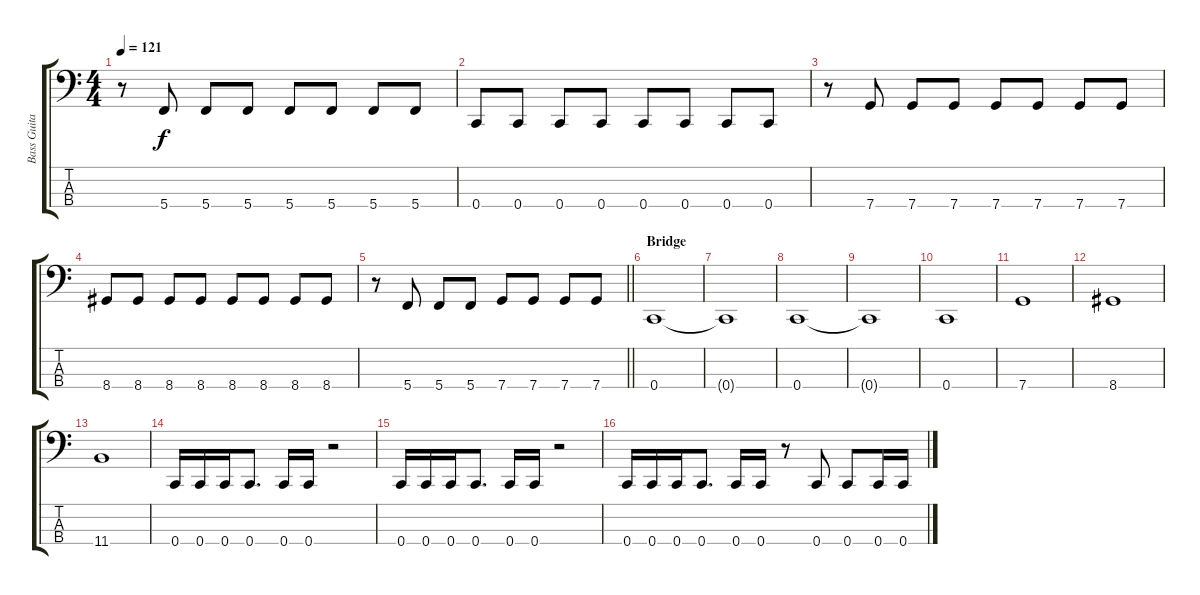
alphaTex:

\track ("Bass Guitar" "Bass Guita") {instrument electricbassfinger}
\staff {score tabs}
\tuning (F2 C2 G1 C1) {hide}
\ts (4 4)
\tempo 121
\clef f4
\ks c
r.8{dy f} 5.4.8 5.4.8 5.4.8 5.4.8 5.4.8 5.4.8 5.4.8 |
0.4.8 0.4.8 0.4.8 0.4.8 0.4.8 0.4.8 0.4.8 0.4.8 |
r.8 7.4.8 7.4.8 7.4.8 7.4.8 7.4.8 7.4.8 7.4.8 |
8.4.8 8.4.8 8.4.8 8.4.8 8.4.8 8.4.8 8.4.8 8.4.8 |
\barLineRight lightlight
r.8 5.4.8 5.4.8 5.4.8 7.4.8 7.4.8 7.4.8 7.4.8 |
\section ("" "Bridge")
0.4.1 |
0.4{t}.1 |
0.4.1 |
0.4{t}.1 |
0.4.1 |
7.4.1 |
8.4.1 |
11.4.1 |
0.4.16 0.4.16 0.4.16 0.4.8{d} 0.4.16 0.4.16 r.2 |
0.4.16 0.4.16 0.4.16 0.4.8{d} 0.4.16 0.4.16 r.2 |
0.4.16 0.4.16 0.4.16 0.4.8{d} 0.4.16 0.4.16 r.8 0.4.8 0.4.8 0.4.16 0.4.16
